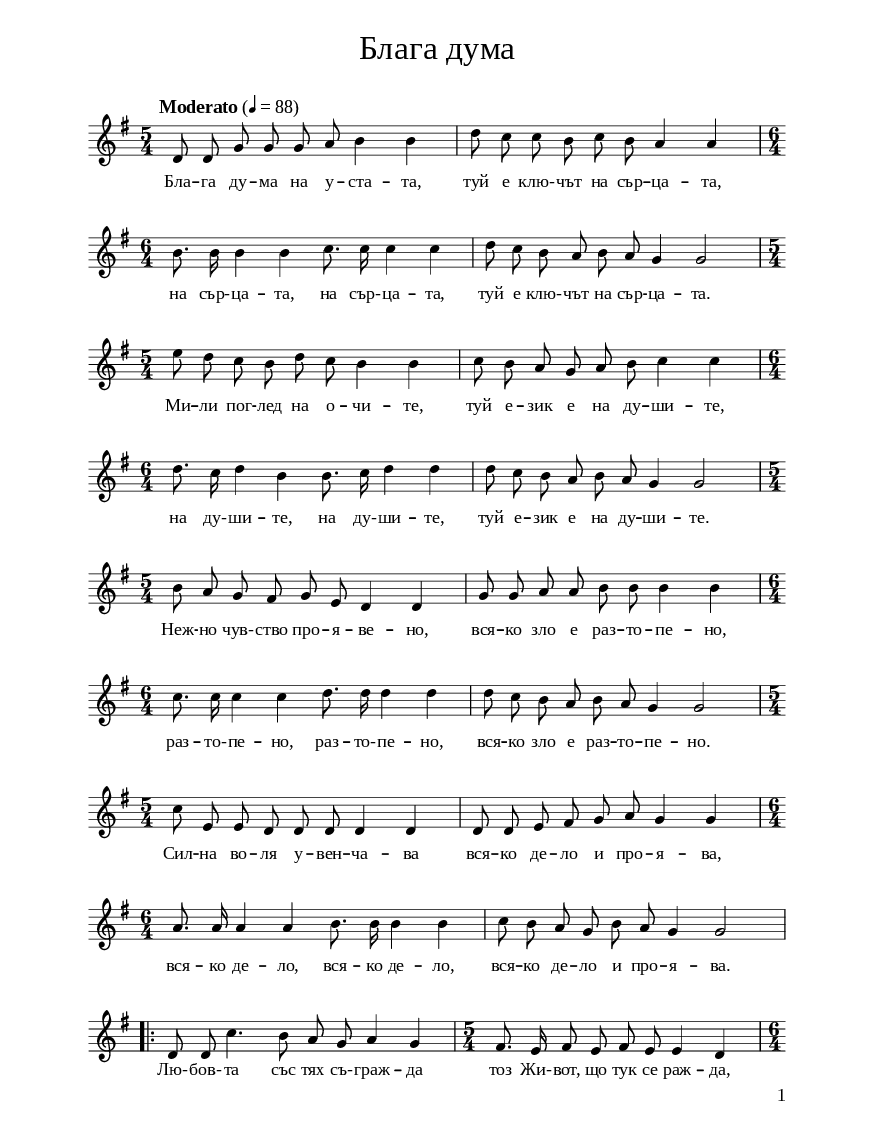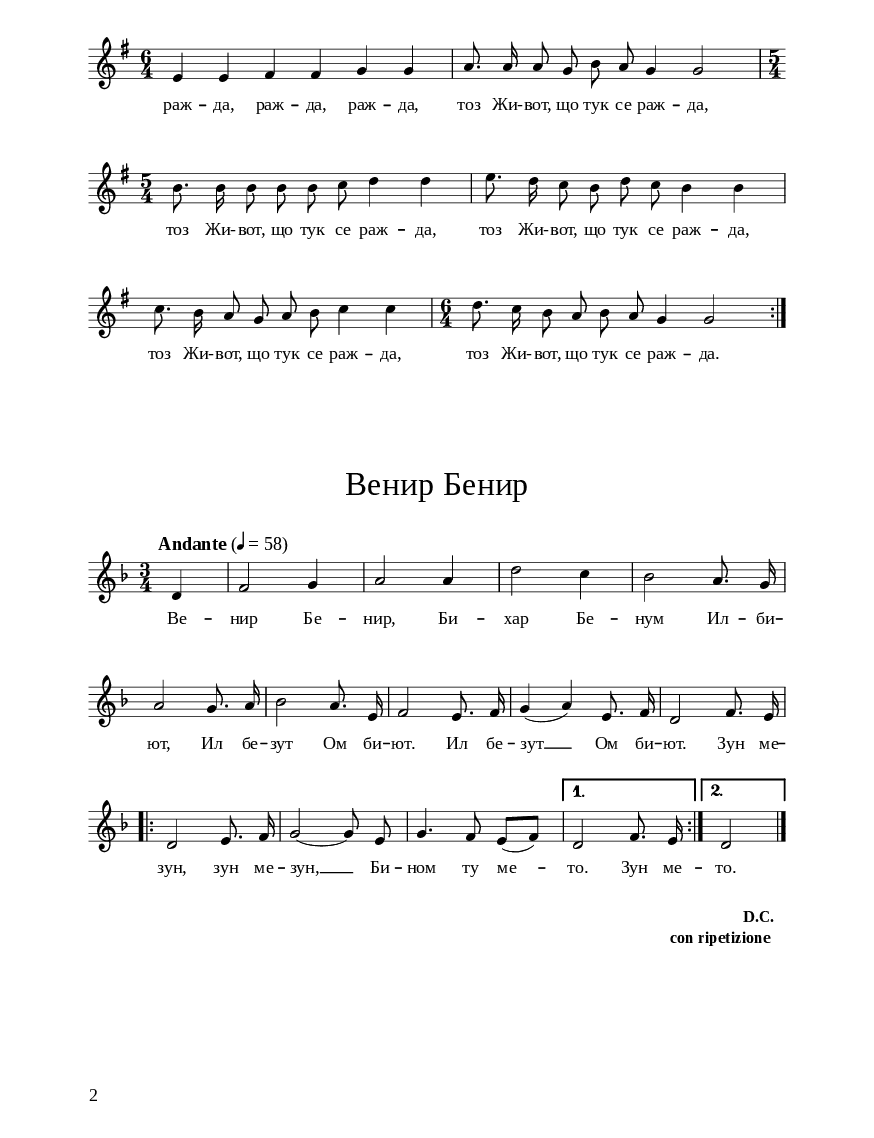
\version "2.24.2"

% include paper part and global functions
\include "include/globals.ily"

\bookpart {
  \label #'ref074
  \tocItem \markup "Блага дума"
  \include "include/bookpart-paper.ily"
  \score {
    \include "include/score-layout.ily"

    \new Voice \absolute {
      \clef treble
      \key g \major
      \time 5/4
      \tempoFunc "Moderato" 4 "88"
      \autoBeamOff

      d'8 d'8 g'8 g' g' a' b'4 b' | d''8 c''8 c''8 b' c'' b' a'4 a' \break |

      \time 6/4  b'8. b'16 b'4 b' c''8. c''16 c''4 c'' | d''8 c''8 b'8 a' b' a' g'4 g'2 \break |

      \time 5/4  e''8 d''8 c''8 b' d'' c'' b'4 b' | c''8 b'8 a'8 g' a' b' c''4 c'' \break |

      \time 6/4  d''8. c''16 d''4 b' b'8. c''16 d''4 d'' | d''8 c''8 b'8 a' b' a' g'4 g'2 \break |

      \time 5/4  b'8 a'8 g'8 fis' g' e' d'4 d' | g'8 g'8 a'8 a' b' b' b'4 b' \break |

      \time 6/4  c''8. c''16 c''4 c'' d''8. d''16 d''4 d'' | d''8 c''8 b'8 a' b' a' g'4 g'2 \break |

      \time 5/4  c''8 e'8 e'8 d' d' d' d'4 d' | d'8 d'8 e'8 fis' g' a' g'4 g' | \break

      \time 6/4  a'8. a'16 a'4 a' b'8. b'16 b'4 b' | c''8 b'8 a'8 g' b' a' g'4 g'2 \break |


      \repeat volta 2 {
        d'8 d'8 c''4. b'8 a'8 g'8 a'4 g' | \time 5/4  fis'8. e'16 fis'8 e' fis' e' e'4 d' \break |

        \time 6/4  e'4 e' fis' fis' g' g' | a'8. a'16 a'8 g' b' a' g'4 g'2 \break |

        \time 5/4  b'8. b'16 b'8 b' b' c'' d''4 d'' | e''8. d''16 c''8 b' d'' c'' b'4 b' \break |

        c''8. b'16 a'8 g' a' b' c''4 c'' | \time 6/4  d''8. c''16 b'8 a' b' a' g'4 g'2 \break |
      }
    }

    \addlyrics {
      Бла -- га ду
      -- ма на у -- ста -- та, туй е "клю-" -- чът на
      сър -- ца -- та, на "сър-" -- ца -- та, на "сър-" --
      ца -- та, туй е "клю-" -- чът на сър -- ца -- та.
      Ми -- ли пог -- лед на о -- чи -- те, туй е --
      зик е на ду -- ши -- те, на "ду-" -- ши -- те, на
      "ду-" -- ши -- те, туй е -- зик е на ду -- ши --
      те. Неж -- но "чув-" -- ство про -- я -- ве -- но,
      вся -- ко зло е раз -- то -- пе -- но, раз -- "то-"
      -- пе -- но, раз -- "то-" -- пе -- но, вся -- ко зло
      е раз -- то -- пе -- но. Сил -- на во -- ля у --
      вен -- ча -- ва вся -- ко де -- ло и про -- я --
      ва, вся -- ко де -- ло, вся -- ко де -- ло, вся
      -- ко де -- ло и про -- я -- ва. "Лю-" -- "бов-" -- та
      със тях "съ-" -- граж -- да тоз "Жи-" -- вот, що тук
      се раж -- да, раж -- да, раж -- да, раж -- да,
      тоз "Жи-" -- вот, що тук се раж -- да, тоз "Жи-" --
      вот, що тук се раж -- да, тоз "Жи-" -- вот, що
      тук се раж -- да, тоз "Жи-" -- вот, що тук се раж
      -- да, тоз "Жи-" -- вот, що тук се раж -- да.
    }

    \header {
      title = \titleFunc "Блага дума" "Blaga duma"
    }

    \midi{}

  } % score


  \markup \empty-two

  \label #'ref076
  \tocItem \markup "Венир Бенир"

  \score {
    \include "include/score-layout.ily"

    \new Voice \absolute {
      \clef treble
      \key d \minor
      \time 3/4
      \tempoFunc "Andante" 4 "58"
      \autoBeamOff

      \partial 4
      d'4 | f'2 g'4 | a'2 a'4 | d''2 c''4 | bes'2 a'8. g'16 \break |

      a'2 g'8. a'16 | bes'2 a'8. e'16 | f'2 e'8. f'16 | g'4 ( a' ) e'8. f'16 |  d'2 f'8. e'16 \break |

      \repeat volta 2 { d'2 e'8. f'16 | g'2 ~ g'8 e' | g'4. f'8 e' [( f' )] |} \alternative { { d'2 f'8. e'16  | } { d'2 \break \bar "|."} }
    }

    \addlyrics {
      Ве -- нир Бе
      -- нир, Би -- хар Бе -- нум Ил -- би -- ют, Ил
      бе -- зут Ом би -- ют. Ил бе -- зут __ Ом би --
      ют. Зун ме -- зун, зун ме -- зун, __ Би -- ном ту
      ме -- то. Зун ме -- то.
    }

    \header {
      title = \titleFunc "Венир Бенир" "Venir benir"
    }

    \midi{}

  } % score

  \markup \dc-two "D.C." "con ripetizione "

  


} % bookpart
